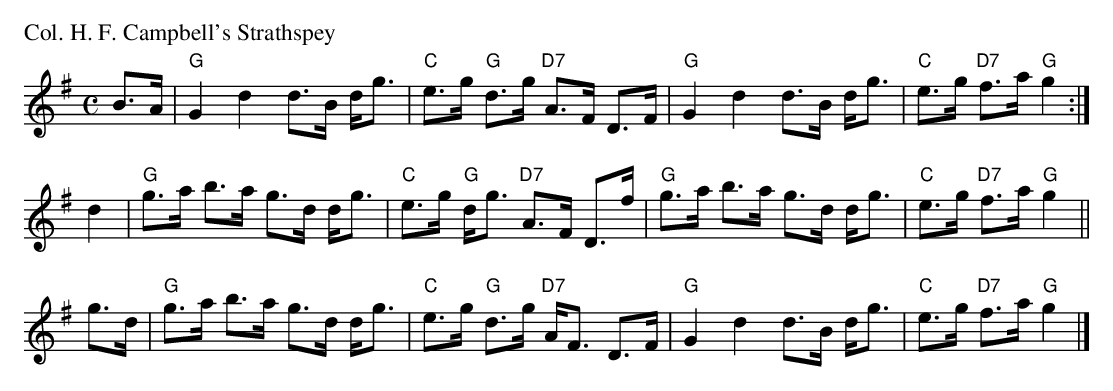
X:1
P: Col. H. F. Campbell's Strathspey
M: C
L: 1/8
K: G
B>A \
| "G"G2 d2 d>B d<g | "C"e>g "G"d>g "D7"A>F D>F \
| "G"G2 d2 d>B d<g | "C"e>g "D7"f>a "G"g2 :|
d2 \
| "G"g>a b>a g>d d<g | "C"e>g "G"d<g "D7"A>F D>f \
| "G"g>a b>a g>d d<g | "C"e>g "D7"f>a "G"g2 ||
g>d \
| "G"g>a b>a g>d d<g | "C"e>g "G"d>g "D7"A<F D>F \
| "G"G2 d2 d>B d<g | "C"e>g "D7"f>a "G"g2 |]
